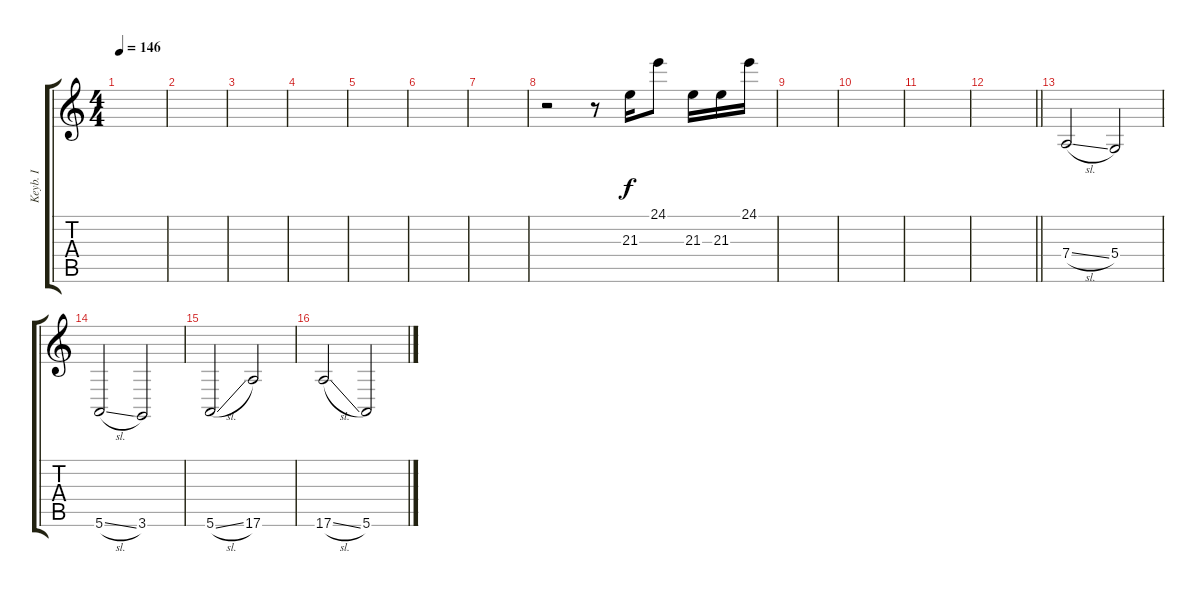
\track ("Keyb. I" "Keyb. I") {instrument rockorgan}
\staff {score tabs}
\tuning (E4 B3 G3 D3 A2 E2) {hide}
\ts (4 4)
\tempo 146
\clef g2
\ks c
|
|
|
|
|
|
|
r.2 r.8 21.3.16{balance 15} 24.1.8{balance 8} 21.3.16{balance 15} 21.3.16{balance 8} 24.1.16{balance 1} |
|
|
|
\barLineRight lightlight
|
7.4{sl}.2 5.4.2 |
5.6{sl}.2 3.6.2 |
5.6{sl}.2 17.6.2 |
17.6{sl}.2 5.6.2
